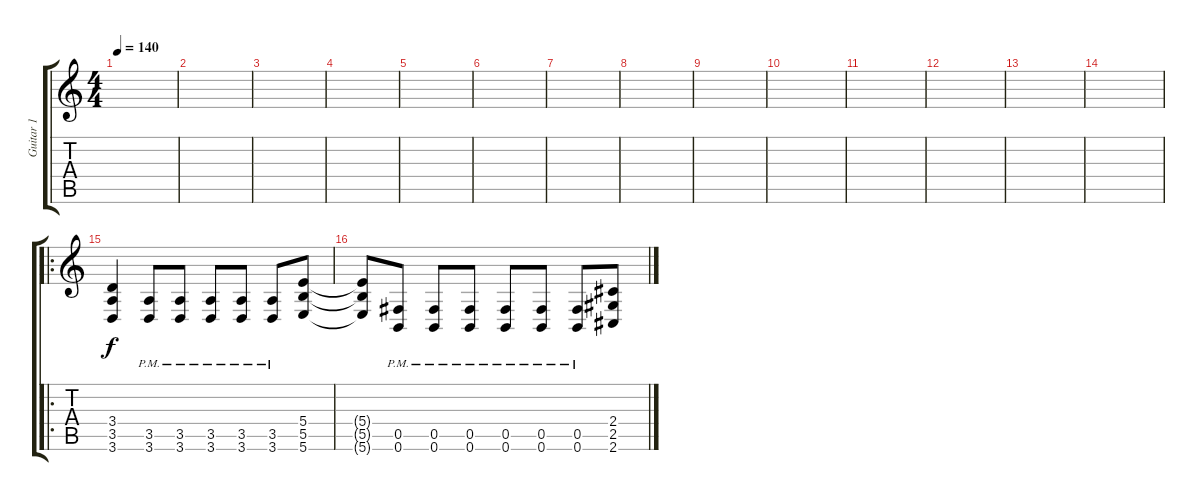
\track ("Guitar 1" "Guitar 1") {instrument distortionguitar}
\staff {score tabs}
\tuning (Db4 Ab3 E3 B2 Gb2 B1) {hide}
\ts (4 4)
\tempo 140
\clef g2
\ks c
|
|
|
|
|
|
|
|
|
|
|
|
|
|
\ro
(3.4 3.5 3.6).4 (3.5{pm} 3.6{pm}).8 (3.5{pm} 3.6{pm}).8 (3.5{pm} 3.6{pm}).8 (3.5{pm} 3.6{pm}).8 (3.5{pm} 3.6{pm}).8 (5.4 5.5 5.6).8 |
(5.4{t} 5.5{t} 5.6{t}).8 (0.5{pm} 0.6{pm}).8 (0.5{pm} 0.6{pm}).8 (0.5{pm} 0.6{pm}).8 (0.5{pm} 0.6{pm}).8 (0.5{pm} 0.6{pm}).8 (0.5{pm} 0.6{pm}).8 (2.4 2.5 2.6).8
